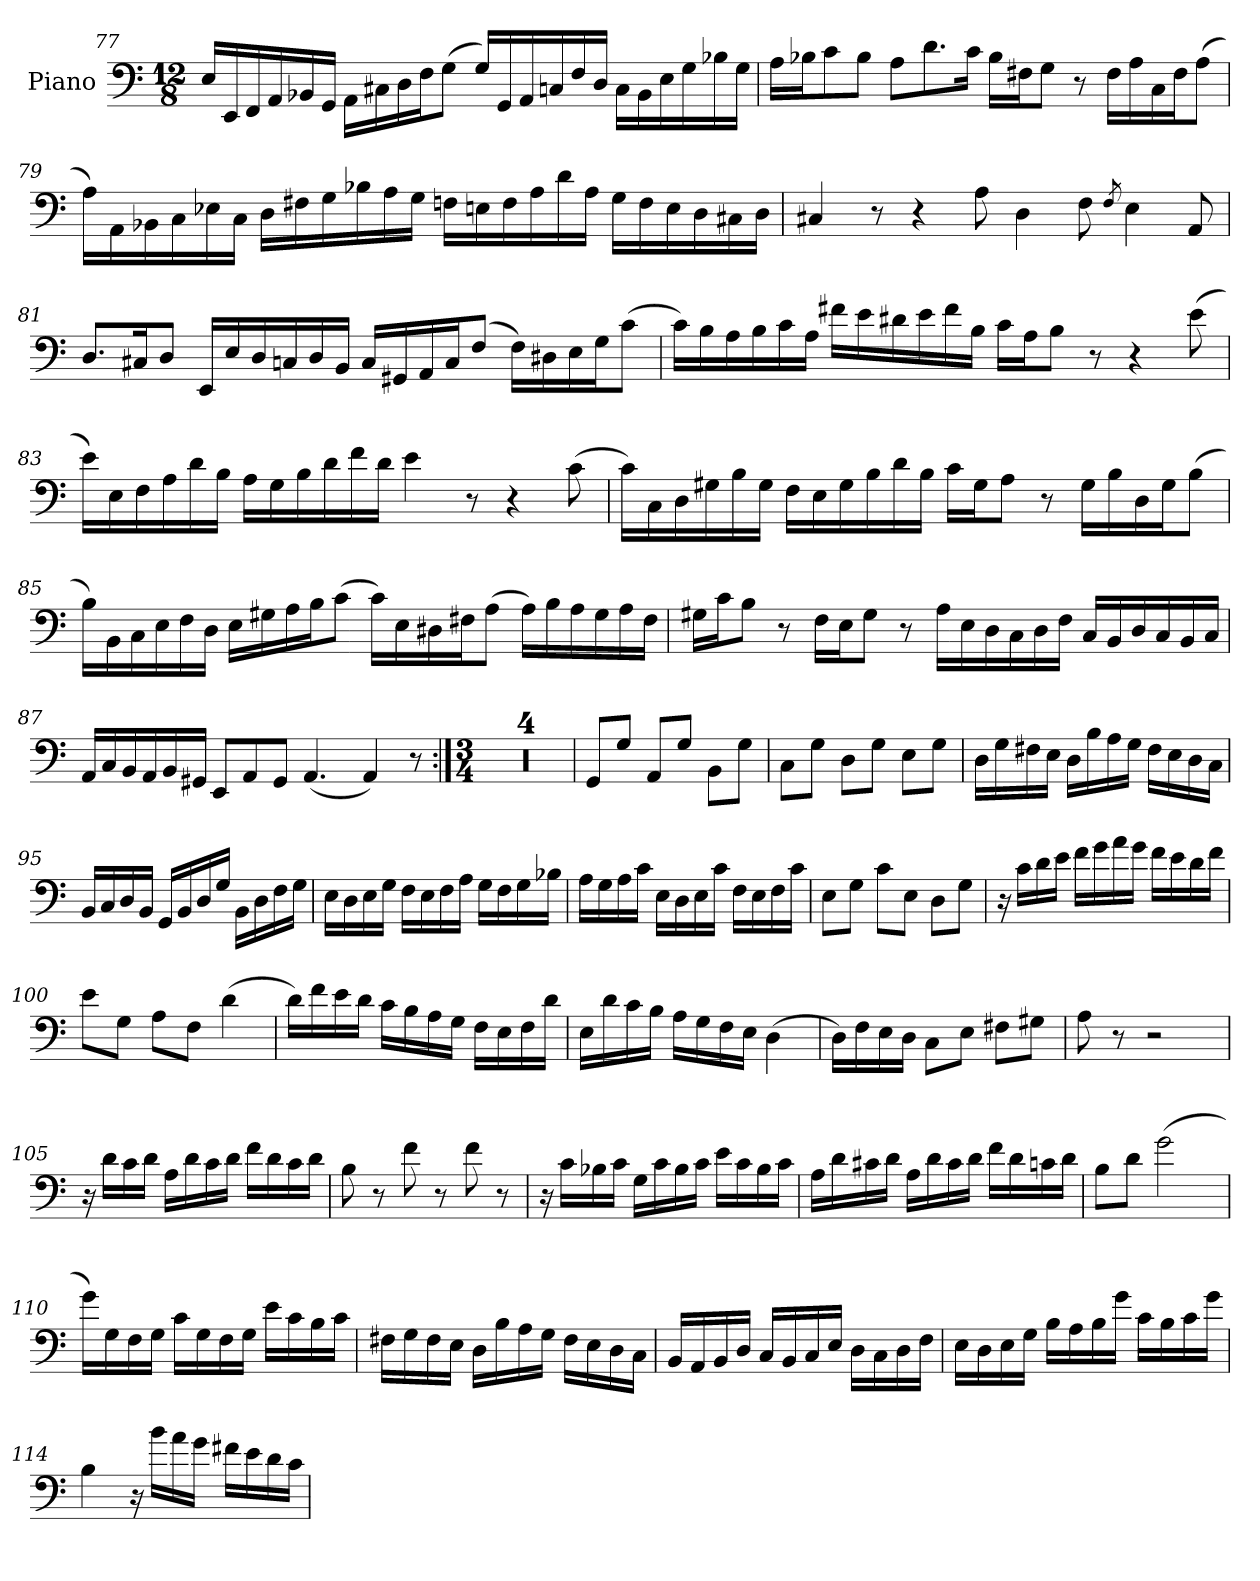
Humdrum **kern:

**kern
*part1
*staff1
*I"Piano
*I'Pno.
!!LO:LB:g=z
*clefF4
*k[]
*M12/8
=77
16E/LL
16EE/
16FF/
16AA/
16BB-X/
16GG/JJ
16AA\LL
16C#X\
16D\
16F\J
(8G\J
16G/LL)
16GG/
16AA/
16Cn/
16F/
16D/JJ
16C\LL
16BB-\
16E\
16G\
16B-X\
16G\JJ
=78
16A\LL
16B-X\J
8c\
8B-\J
8A\L
8.d\
16c\Jk
16B-\LL
16F#X\J
8G\J
8r
16F#\LL
16A\
16C\
16F#\J
(8A\J
!!LO:LB:g=z
=79
16A\LL)
16AA\
16BB-X\
16C\
16E-X\
16C\JJ
16D\LL
16F#X\
16G\
16B-X\
16A\
16G\JJ
16Fn\LL
16En\
16F\
16A\
16d\
16A\JJ
16G\LL
16F\
16E\
16D\
16C#X\
16D\JJ
=80
4C#X/
8r
4r
8A\
4D\
8F\
8qF/
4E\
8AA/
!!LO:LB:g=z
=81
8.D/L
16C#X/K
8D/J
16EE/LL
16E/
16D/
16Cn/
16D/
16BB/JJ
16C/LL
16GG#X/
16AA/
16C/J
(8F/J
16F\LL)
16D#X\
16E\
16G\J
(8c\J
=82
16c\LL)
16B\
16A\
16B\
16c\
16A\JJ
16f#X\LL
16e\
16d#X\
16e\
16f#\
16B\JJ
16c\LL
16A\J
8B\J
8r
4r
(8e\
!!LO:PB:g=z
=83
16e\LL)
16E\
16F\
16A\
16d\
16B\JJ
16A\LL
16G\
16B\
16d\
16f\
16d\JJ
4e\
8r
4r
(8c\
=84
16c\LL)
16C\
16D\
16G#X\
16B\
16G#\JJ
16F\LL
16E\
16G#\
16B\
16d\
16B\JJ
16c\LL
16G#\J
8A\J
8r
16G#\LL
16B\
16D\
16G#\J
(8B\J
!!LO:LB:g=z
=85
16B\LL)
16BB\
16C\
16E\
16F\
16D\JJ
16E\LL
16G#X\
16A\
16B\J
(8c\J
16c\LL)
16E\
16D#X\
16F#X\J
(8A\J
16A\LL)
16B\
16A\
16G#\
16A\
16F#\JJ
=86
16G#X\LL
16c\J
8B\J
8r
16F\LL
16E\J
8G#\J
8r
16A\LL
16E\
16D\
16C\
16D\
16F\JJ
16C/LL
16BB/
16D/
16C/
16BB/
16C/JJ
!!LO:LB:g=z
=87
16AA/LL
16C/
16BB/
16AA/
16BB/
16GG#X/JJ
8EE/L
8AA/
8GG#/J
(4.AA/
4AA/)
8r
!!LO:PB:g=z
=88:|!
*M3/4
*MM132
2.r
=89
2.r
=90
2.r
=91
2.r
=92
8GG/L
8G/J
8AA/L
8G/J
8BB\L
8G\J
=93
8C\L
8G\J
8D\L
8G\J
8E\L
8G\J
=94
16D\LL
16G\
16F#X\
16E\JJ
16D\LL
16B\
16A\
16G\JJ
16F#\LL
16E\
16D\
16C\JJ
!!LO:LB:g=z
=95
16BB/LL
16C/
16D/
16BB/JJ
16GG/LL
16BB/
16D/
16G/JJ
16BB\LL
16D\
16F\
16G\JJ
=96
16E\LL
16D\
16E\
16G\JJ
16F\LL
16E\
16F\
16A\JJ
16G\LL
16F\
16G\
16B-X\JJ
=97
16A\LL
16G\
16A\
16c\JJ
16E\LL
16D\
16E\
16c\JJ
16F\LL
16E\
16F\
16c\JJ
=98
8E\L
8G\J
8c\L
8E\J
8D\L
8G\J
!!LO:LB:g=z
=99
16r
16c\LL
16d\
16e\JJ
16f\LL
16g\
16a\
16g\JJ
16f\LL
16e\
16d\
16f\JJ
=100
8e\L
8G\J
8A\L
8F\J
(4d\
=101
16d\LL)
16f\
16e\
16d\JJ
16c\LL
16B\
16A\
16G\JJ
16F\LL
16E\
16F\
16d\JJ
=102
16E\LL
16d\
16c\
16B\JJ
16A\LL
16G\
16F\
16E\JJ
(4D\
!!LO:LB:g=z
=103
16D\LL)
16F\
16E\
16D\JJ
8C\L
8E\J
8F#X\L
8G#X\J
=104
8A\
8r
2r
=105
16r
16d\LL
16c\
16d\JJ
16A\LL
16d\
16c\
16d\JJ
16f\LL
16d\
16c\
16d\JJ
=106
8B\
8r
8f\
8r
8f\
8r
!!LO:LB:g=z
=107
16r
16c\LL
16B-X\
16c\JJ
16G\LL
16c\
16B-\
16c\JJ
16e\LL
16c\
16B-\
16c\JJ
=108
16A\LL
16d\
16c#X\
16d\JJ
16A\LL
16d\
16c#\
16d\JJ
16f\LL
16d\
16cn\
16d\JJ
=109
8B\L
8d\J
(2g\
=110
16g\LL)
16G\
16F\
16G\JJ
16c\LL
16G\
16F\
16G\JJ
16e\LL
16c\
16B\
16c\JJ
!!LO:LB:g=z
=111
16F#X\LL
16G\
16F#\
16E\JJ
16D\LL
16B\
16A\
16G\JJ
16F#\LL
16E\
16D\
16C\JJ
=112
16BB/LL
16AA/
16BB/
16D/JJ
16C/LL
16BB/
16C/
16E/JJ
16D\LL
16C\
16D\
16F\JJ
=113
16E\LL
16D\
16E\
16G\JJ
16B\LL
16A\
16B\
16g\JJ
16c\LL
16B\
16c\
16g\JJ
!!LO:LB:g=z
=114
4B\
16r
16b\LL
16a\
16g\JJ
16f#X\LL
16e\
16d\
16c\JJ
=
*-
